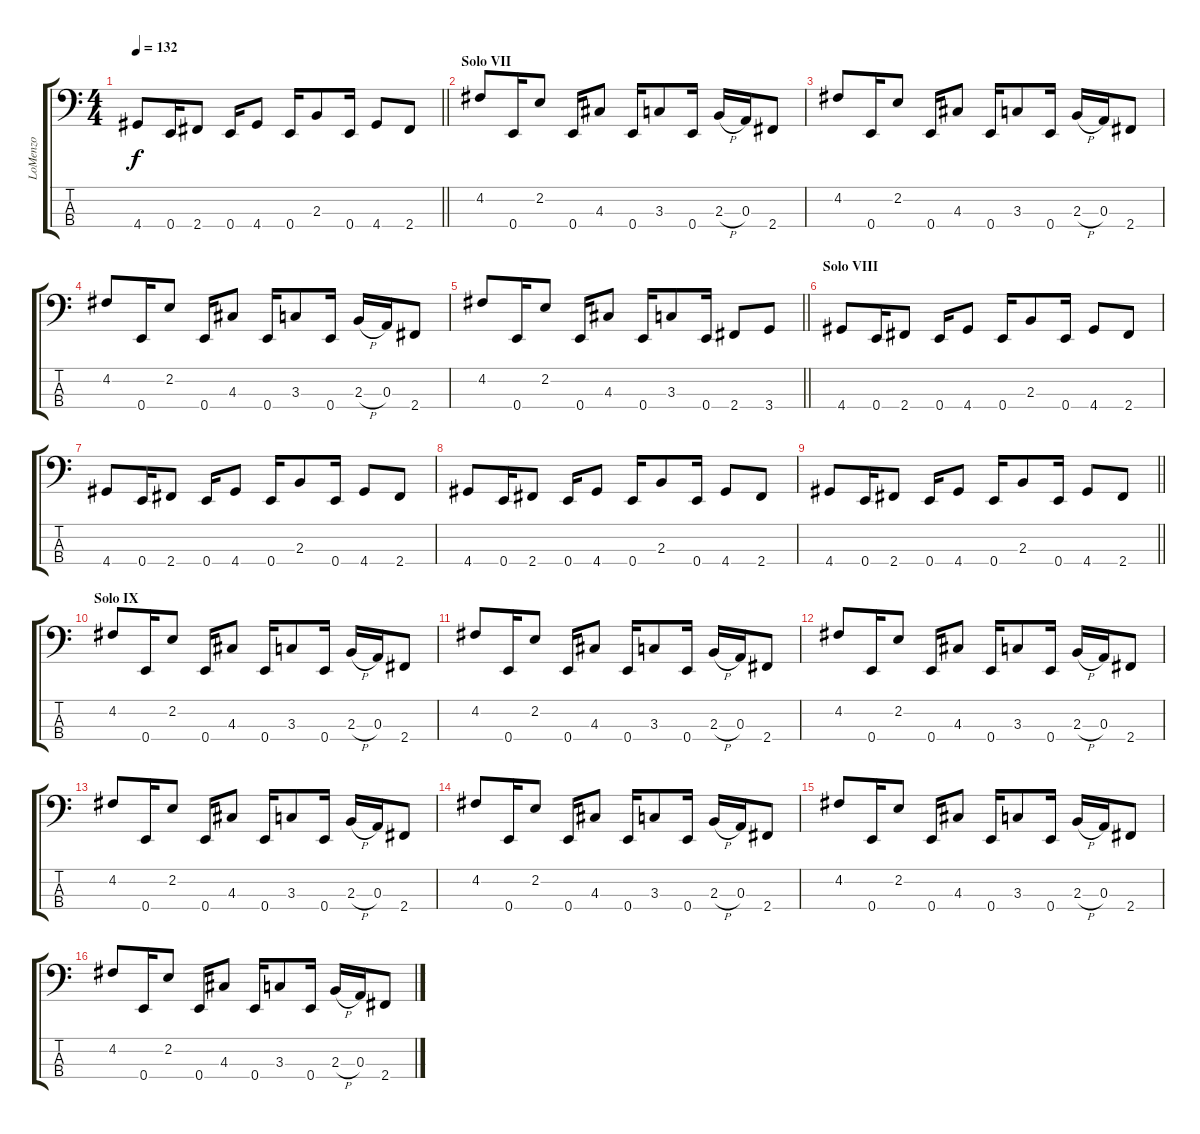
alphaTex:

\track ("LoMenzo" "LoMenzo") {instrument electricbassfinger}
\staff {score tabs}
\tuning (G2 D2 A1 E1) {hide}
\ts (4 4)
\tempo 132
\clef f4
\barLineRight lightlight
\ks c
4.4.8{dy f} 0.4.16 2.4.8 0.4.16 4.4.8 0.4.16 2.3.8 0.4.16 4.4.8 2.4.8 |
\section ("" "Solo VII")
4.2.8 0.4.16 2.2.8 0.4.16 4.3.8 0.4.16 3.3.8 0.4.16 2.3{h}.16 0.3.16 2.4.8 |
4.2.8 0.4.16 2.2.8 0.4.16 4.3.8 0.4.16 3.3.8 0.4.16 2.3{h}.16 0.3.16 2.4.8 |
4.2.8 0.4.16 2.2.8 0.4.16 4.3.8 0.4.16 3.3.8 0.4.16 2.3{h}.16 0.3.16 2.4.8 |
\barLineRight lightlight
4.2.8 0.4.16 2.2.8 0.4.16 4.3.8 0.4.16 3.3.8 0.4.16 2.4.8 3.4.8 |
\section ("" "Solo VIII")
4.4.8 0.4.16 2.4.8 0.4.16 4.4.8 0.4.16 2.3.8 0.4.16 4.4.8 2.4.8 |
4.4.8 0.4.16 2.4.8 0.4.16 4.4.8 0.4.16 2.3.8 0.4.16 4.4.8 2.4.8 |
4.4.8 0.4.16 2.4.8 0.4.16 4.4.8 0.4.16 2.3.8 0.4.16 4.4.8 2.4.8 |
\barLineRight lightlight
4.4.8 0.4.16 2.4.8 0.4.16 4.4.8 0.4.16 2.3.8 0.4.16 4.4.8 2.4.8 |
\section ("" "Solo IX")
4.2.8 0.4.16 2.2.8 0.4.16 4.3.8 0.4.16 3.3.8 0.4.16 2.3{h}.16 0.3.16 2.4.8 |
4.2.8 0.4.16 2.2.8 0.4.16 4.3.8 0.4.16 3.3.8 0.4.16 2.3{h}.16 0.3.16 2.4.8 |
4.2.8 0.4.16 2.2.8 0.4.16 4.3.8 0.4.16 3.3.8 0.4.16 2.3{h}.16 0.3.16 2.4.8 |
4.2.8 0.4.16 2.2.8 0.4.16 4.3.8 0.4.16 3.3.8 0.4.16 2.3{h}.16 0.3.16 2.4.8 |
4.2.8 0.4.16 2.2.8 0.4.16 4.3.8 0.4.16 3.3.8 0.4.16 2.3{h}.16 0.3.16 2.4.8 |
4.2.8 0.4.16 2.2.8 0.4.16 4.3.8 0.4.16 3.3.8 0.4.16 2.3{h}.16 0.3.16 2.4.8 |
4.2.8 0.4.16 2.2.8 0.4.16 4.3.8 0.4.16 3.3.8 0.4.16 2.3{h}.16 0.3.16 2.4.8
